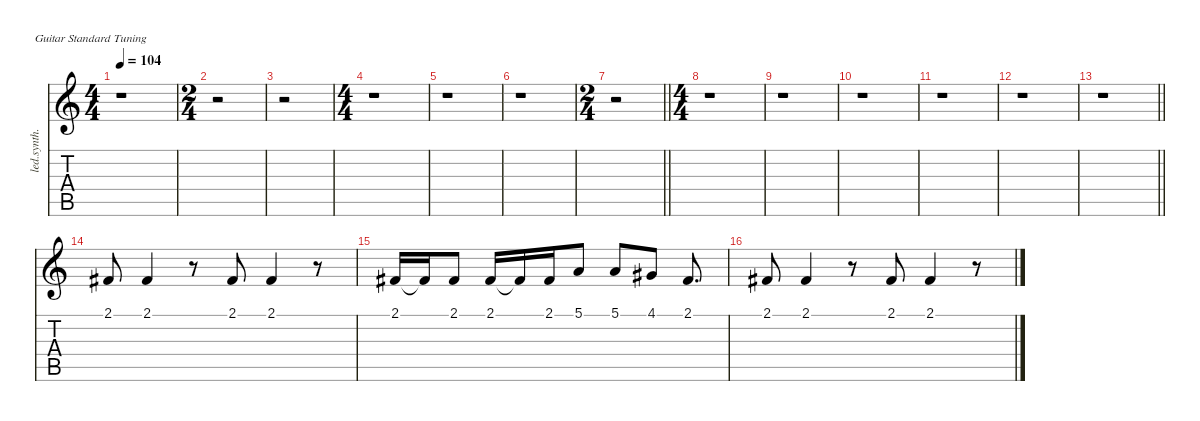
\defaultSystemsLayout 4
\hideDynamics
\bracketExtendMode nobrackets
\otherSystemsTrackNameOrientation horizontal
\track ("James Hetfield Voice" "led.synth.") {instrument lead6voice}
\staff {score tabs}
\tuning (E4 B3 G3 D3 A2 E2)
\ts (4 4)
\tempo 104
\clef g2
\ks c
r.1{dy f} |
\ts (2 4)
\beaming (8 2 2 2 2)
r.2 |
r.2 |
\ts (4 4)
\beaming (8 2 2 2 2)
r.1 |
r.1 |
r.1 |
\ts (2 4)
\beaming (8 2 2 2 2)
\barLineRight lightlight
r.2 |
\ts (4 4)
\beaming (8 2 2 2 2)
r.1 |
r.1 |
r.1 |
r.1 |
r.1 |
\barLineRight lightlight
r.1 |
2.1{acc #}.8{dy fff} 2.1{acc #}.4 r.8 2.1{acc #}.8 2.1{acc #}.4 r.8 |
2.1{acc #}.16 2.1{t acc #}.16{dy f} 2.1{acc #}.8{dy fff} 2.1{acc #}.16 2.1{t acc #}.16{dy f} 2.1{acc #}.16{dy fff} 5.1.8 5.1.8 4.1{acc #}.8 2.1{acc #}.8{d} |
2.1{acc #}.8 2.1{acc #}.4 r.8 2.1{acc #}.8 2.1{acc #}.4 r.8
